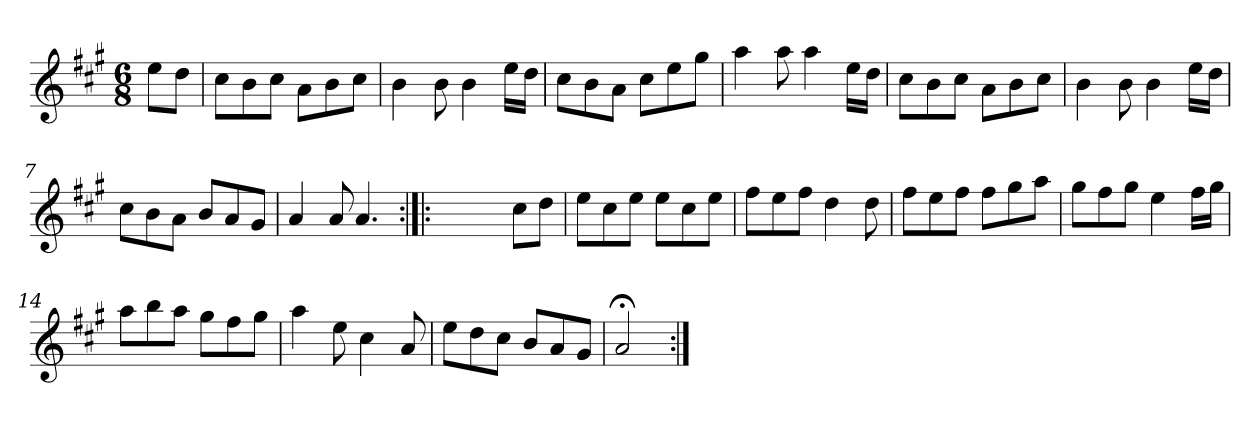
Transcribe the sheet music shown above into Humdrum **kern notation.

**kern
*part1
*staff1
*clefG2
*k[f#c#g#]
*A:
*M6/8
*MM120
=
8ee\L
8dd\J
=1
8cc#\L
8b\
8cc#\J
8a\L
8b\
8cc#\J
=2
4b
8b
4b
16ee\LL
16dd\JJ
=3
8cc#\L
8b\
8a\J
8cc#\L
8ee\
8gg#\J
=4
4aa
8aa
4aa
16ee\LL
16dd\JJ
=5
8cc#\L
8b\
8cc#\J
8a\L
8b\
8cc#\J
=6
4b
8b
4b
16ee\LL
16dd\JJ
=7
8cc#\L
8b\
8a\J
8b/L
8a/
8g#/J
=8
4a
8a
4.a
=9:|!|:
4.ryy
8ryy
8cc#\L
8dd\J
=10
8ee\L
8cc#\
8ee\J
8ee\L
8cc#\
8ee\J
=11
8ff#\L
8ee\
8ff#\J
4dd
8dd
=12
8ff#\L
8ee\
8ff#\J
8ff#\L
8gg#\
8aa\J
=13
8gg#\L
8ff#\
8gg#\J
4ee
16ff#\LL
16gg#\JJ
=14
8aa\L
8bb\
8aa\J
8gg#\L
8ff#\
8gg#\J
=15
4aa
8ee
4cc#
8a
=16
8ee\L
8dd\
8cc#\J
8b/L
8a/
8g#/J
=17
2a;<
=:|!
*-
